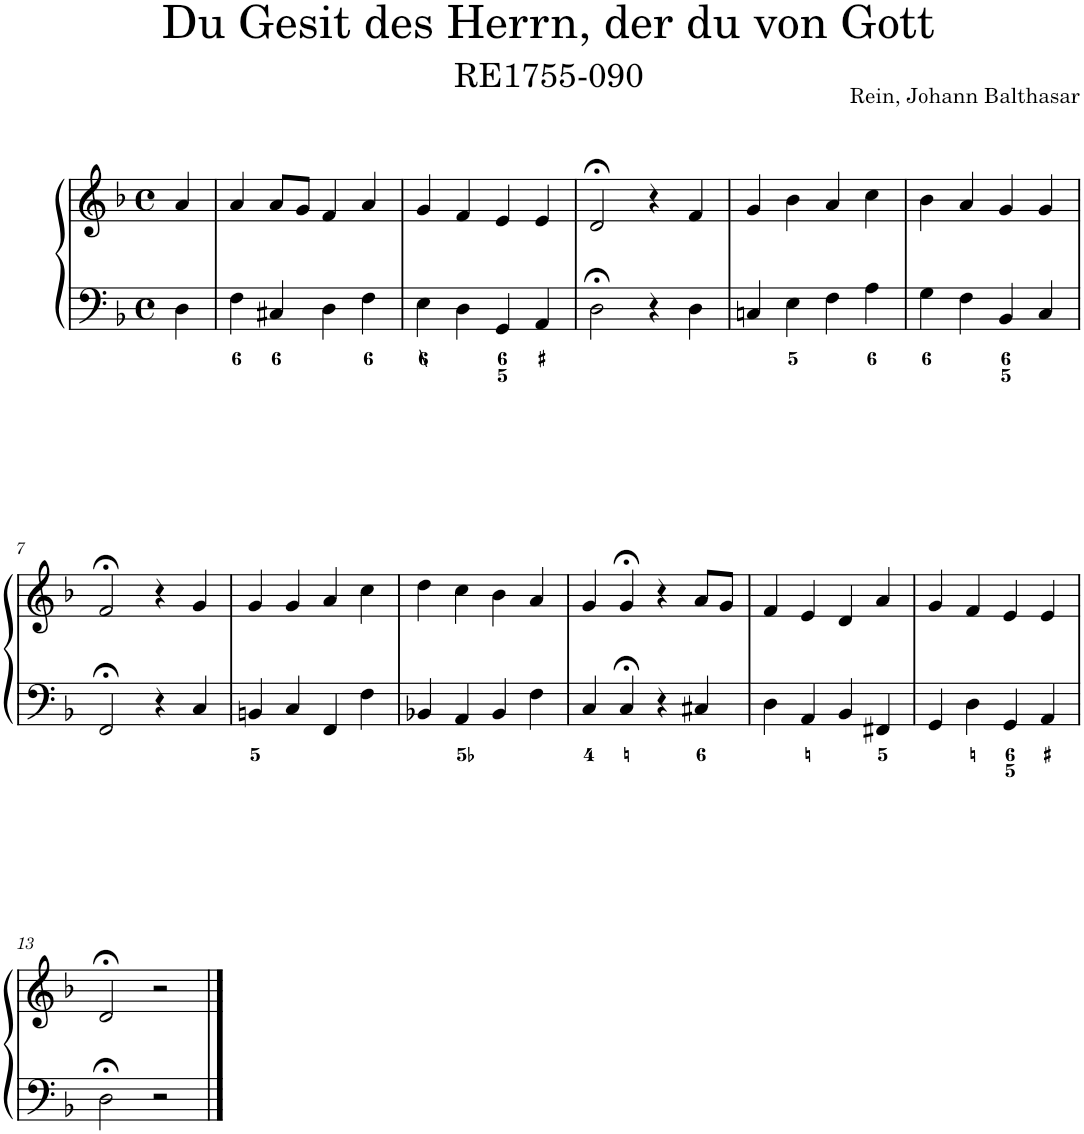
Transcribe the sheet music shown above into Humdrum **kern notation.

**kern	**kern
*part1	*part1
*staff2	*staff1
*I"Piano	*
*I'Pno.	*
*clefF4	*clefG2
*k[b-]	*k[b-]
*M4/4	*M4/4
*met(c)	*met(c)
=1	=1
4D\	4a/
=2	=2
4F\	4a/
4C#X/	8a/L
.	8g/J
4D\	4f/
4F\	4a/
=3	=3
4E\	4g/
4D\	4f/
4GG/	4e/
4AA/	4e/
=4	=4
2D;<\	2d;</
4r	4r
4D\	4f/
=5	=5
4Cn/	4g/
4E\	4b-\
4F\	4a/
4A\	4cc\
=6	=6
4G\	4b-\
4F\	4a/
4BB-/	4g/
4C/	4g/
!!LO:LB:g=z
=7	=7
2FF;</	2f;</
4r	4r
4C/	4g/
=8	=8
4BBn/	4g/
4C/	4g/
4FF/	4a/
4F\	4cc\
=9	=9
4BB-X/	4dd\
4AA/	4cc\
4BB-/	4b-\
4F\	4a/
=10	=10
4C/	4g/
4C;</	4g;</
4r	4r
4C#X/	8a/L
.	8g/J
=11	=11
4D\	4f/
4AA/	4e/
4BB-/	4d/
4FF#X/	4a/
=12	=12
4GG/	4g/
4D\	4f/
4GG/	4e/
4AA/	4e/
!!LO:LB:g=z
=13	=13
2D;<\	2d;</
2r	2r
==	==
*-	*-
